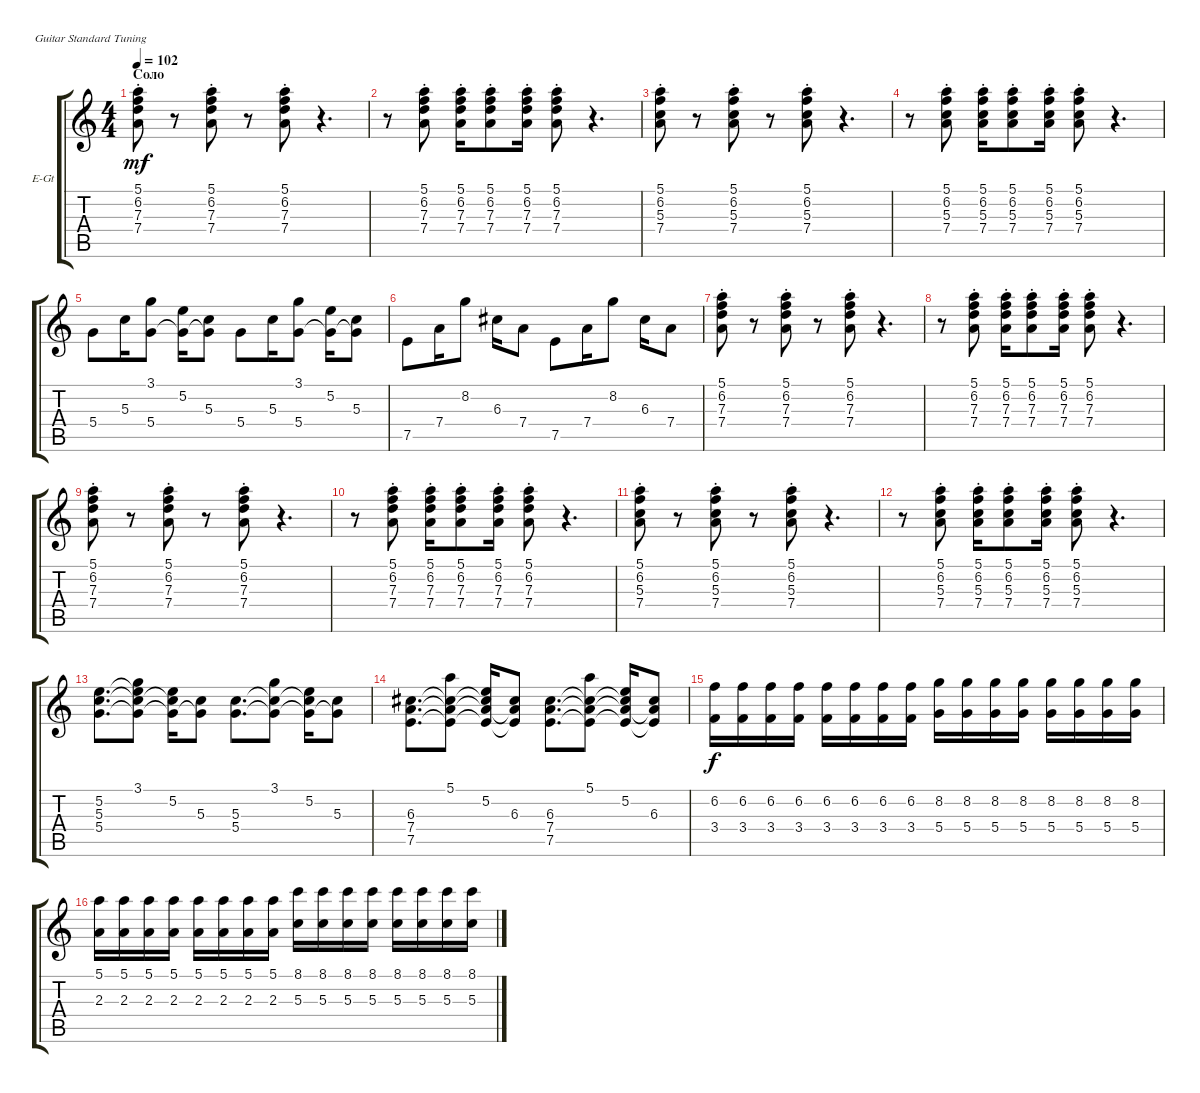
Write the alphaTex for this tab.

\defaultSystemsLayout 4
\bracketExtendMode groupsimilarinstruments
\firstSystemTrackNameOrientation horizontal
\otherSystemsTrackNameOrientation horizontal
\track ("Г. Каспарян" "E-Gt") {instrument electricguitarclean}
\staff {score tabs}
\tuning (E4 B3 G3 D3 A2 E2)
\ts (4 4)
\section ("" "Соло")
\tempo 102
\clef g2
\ks c
(5.1{st} 6.2{st} 7.3{st} 7.4{st}).8{dy mf} r.8 (5.1{st} 6.2{st} 7.3{st} 7.4{st}).8 r.8 (5.1{st} 6.2{st} 7.3{st} 7.4{st}).8 r.4{d} |
r.8 (5.1{st} 6.2{st} 7.3{st} 7.4{st}).8 (5.1{st} 6.2{st} 7.3{st} 7.4{st}).16 (5.1{st} 6.2{st} 7.3{st} 7.4{st}).8 (5.1{st} 6.2{st} 7.3{st} 7.4{st}).16 (5.1{st} 6.2{st} 7.3{st} 7.4{st}).8 r.4{d} |
(5.1{st} 6.2{st} 5.3{st} 7.4{st}).8 r.8 (5.1{st} 6.2{st} 5.3{st} 7.4{st}).8 r.8 (5.1{st} 6.2{st} 5.3{st} 7.4{st}).8 r.4{d} |
r.8 (5.1{st} 6.2{st} 5.3{st} 7.4{st}).8 (5.1{st} 6.2{st} 5.3{st} 7.4{st}).16 (5.1{st} 6.2{st} 5.3{st} 7.4{st}).8 (5.1{st} 6.2{st} 5.3{st} 7.4{st}).16 (5.1{st} 6.2{st} 5.3{st} 7.4{st}).8 r.4{d} |
5.4.8 5.3.16 (3.1 5.4).8 (5.2 5.4{t}).16 (5.3 5.4{t}).8 5.4.8 5.3.16 (3.1 5.4).8 (5.2 5.4{t}).16 (5.3 5.4{t}).8 |
7.5.8 7.4.16 8.2.8 6.3.16 7.4.8 7.5.8 7.4.16 8.2.8 6.3.16 7.4.8 |
(5.1{st} 6.2{st} 7.3{st} 7.4{st}).8 r.8 (5.1{st} 6.2{st} 7.3{st} 7.4{st}).8 r.8 (5.1{st} 6.2{st} 7.3{st} 7.4{st}).8 r.4{d} |
r.8 (5.1{st} 6.2{st} 7.3{st} 7.4{st}).8 (5.1{st} 6.2{st} 7.3{st} 7.4{st}).16 (5.1{st} 6.2{st} 7.3{st} 7.4{st}).8 (5.1{st} 6.2{st} 7.3{st} 7.4{st}).16 (5.1{st} 6.2{st} 7.3{st} 7.4{st}).8 r.4{d} |
(5.1{st} 6.2{st} 7.3{st} 7.4{st}).8 r.8 (5.1{st} 6.2{st} 7.3{st} 7.4{st}).8 r.8 (5.1{st} 6.2{st} 7.3{st} 7.4{st}).8 r.4{d} |
r.8 (5.1{st} 6.2{st} 7.3{st} 7.4{st}).8 (5.1{st} 6.2{st} 7.3{st} 7.4{st}).16 (5.1{st} 6.2{st} 7.3{st} 7.4{st}).8 (5.1{st} 6.2{st} 7.3{st} 7.4{st}).16 (5.1{st} 6.2{st} 7.3{st} 7.4{st}).8 r.4{d} |
(5.1{st} 6.2{st} 5.3{st} 7.4{st}).8 r.8 (5.1{st} 6.2{st} 5.3{st} 7.4{st}).8 r.8 (5.1{st} 6.2{st} 5.3{st} 7.4{st}).8 r.4{d} |
r.8 (5.1{st} 6.2{st} 5.3{st} 7.4{st}).8 (5.1{st} 6.2{st} 5.3{st} 7.4{st}).16 (5.1{st} 6.2{st} 5.3{st} 7.4{st}).8 (5.1{st} 6.2{st} 5.3{st} 7.4{st}).16 (5.1{st} 6.2{st} 5.3{st} 7.4{st}).8 r.4{d} |
(5.4 5.3 5.2).8{d} (3.1 5.2{t} 5.3{t} 5.4{t}).8 (5.2 5.3{t} 5.4{t}).16 (5.3 5.4{t}).8 (5.4 5.3).8{d} (3.1 5.4{t} 5.3{t}).8 (5.2 5.4{t} 5.3{t}).16 (5.4{t} 5.3).8 |
(7.4 6.3 7.5).8{d} (6.3{t} 7.4{t} 5.1 7.5{t}).8 (5.2 6.3{t} 7.4{t} 7.5{t}).16 (6.3 7.4{t} 7.5{t}).8 (7.4 6.3 7.5).8{d} (6.3{t} 7.4{t} 5.1 7.5{t}).8 (5.2 6.3{t} 7.4{t} 7.5{t}).16 (6.3 7.4{t} 7.5{t}).8 |
(6.2 3.4).16{dy f} (6.2 3.4).16 (6.2 3.4).16 (6.2 3.4).16 (6.2 3.4).16 (6.2 3.4).16 (6.2 3.4).16 (6.2 3.4).16 (8.2 5.4).16 (8.2 5.4).16 (8.2 5.4).16 (8.2 5.4).16 (8.2 5.4).16 (8.2 5.4).16 (8.2 5.4).16 (8.2 5.4).16 |
(5.1 2.3).16 (5.1 2.3).16 (5.1 2.3).16 (5.1 2.3).16 (5.1 2.3).16 (5.1 2.3).16 (5.1 2.3).16 (5.1 2.3).16 (8.1 5.3).16 (8.1 5.3).16 (8.1 5.3).16 (8.1 5.3).16 (8.1 5.3).16 (8.1 5.3).16 (8.1 5.3).16 (8.1 5.3).16
